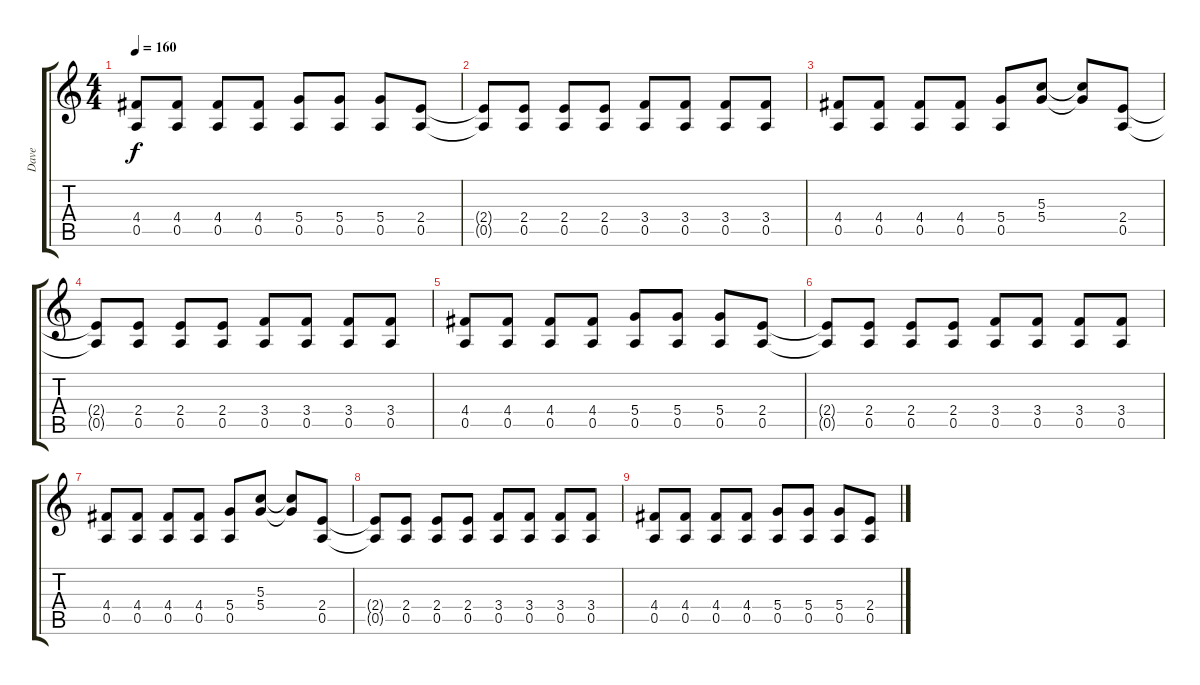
\track ("Dave" "Dave") {instrument distortionguitar}
\staff {score tabs}
\tuning (E4 B3 G3 D3 A2 E2) {hide}
\ts (4 4)
\tempo 160
\clef g2
\ks c
(4.4 0.5).8{dy f} (4.4 0.5).8 (4.4 0.5).8 (4.4 0.5).8 (5.4 0.5).8 (5.4 0.5).8 (5.4 0.5).8 (2.4 0.5).8 |
(2.4{t} 0.5{t}).8 (2.4 0.5).8 (2.4 0.5).8 (2.4 0.5).8 (3.4 0.5).8 (3.4 0.5).8 (3.4 0.5).8 (3.4 0.5).8 |
(4.4 0.5).8 (4.4 0.5).8 (4.4 0.5).8 (4.4 0.5).8 (5.4 0.5).8 (5.3 5.4).8 (5.3{t} 5.4{t}).8 (2.4 0.5).8 |
(2.4{t} 0.5{t}).8 (2.4 0.5).8 (2.4 0.5).8 (2.4 0.5).8 (3.4 0.5).8 (3.4 0.5).8 (3.4 0.5).8 (3.4 0.5).8 |
(4.4 0.5).8 (4.4 0.5).8 (4.4 0.5).8 (4.4 0.5).8 (5.4 0.5).8 (5.4 0.5).8 (5.4 0.5).8 (2.4 0.5).8 |
(2.4{t} 0.5{t}).8 (2.4 0.5).8 (2.4 0.5).8 (2.4 0.5).8 (3.4 0.5).8 (3.4 0.5).8 (3.4 0.5).8 (3.4 0.5).8 |
(4.4 0.5).8 (4.4 0.5).8 (4.4 0.5).8 (4.4 0.5).8 (5.4 0.5).8 (5.3 5.4).8 (5.3{t} 5.4{t}).8 (2.4 0.5).8 |
(2.4{t} 0.5{t}).8 (2.4 0.5).8 (2.4 0.5).8 (2.4 0.5).8 (3.4 0.5).8 (3.4 0.5).8 (3.4 0.5).8 (3.4 0.5).8 |
(4.4 0.5).8 (4.4 0.5).8 (4.4 0.5).8 (4.4 0.5).8 (5.4 0.5).8 (5.4 0.5).8 (5.4 0.5).8 (2.4 0.5).8
